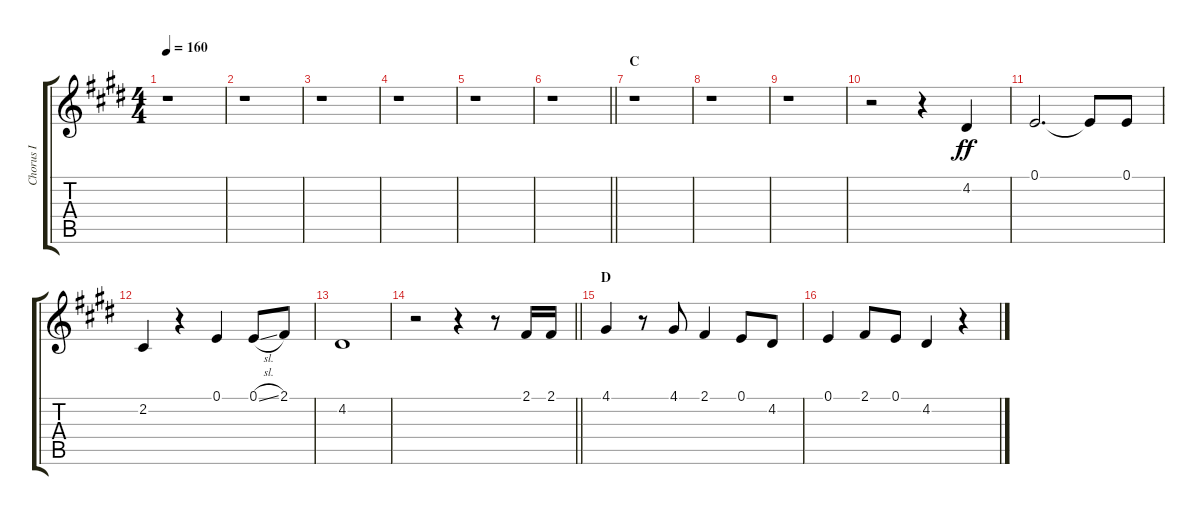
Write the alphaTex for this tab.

\track ("Chorus I" "Chorus I") {instrument voiceoohs}
\staff {score tabs}
\tuning (E4 B3 G3 D3 A2 E2) {hide}
\ts (4 4)
\tempo 160
\clef g2
\ks e
r.1{dy ff} |
r.1 |
r.1 |
r.1 |
r.1 |
\barLineRight lightlight
r.1 |
\section ("" "C")
r.1 |
r.1 |
r.1 |
r.2 r.4 4.2.4 |
0.1.2{d} 0.1{t}.8 0.1.8 |
2.2.4 r.4 0.1.4 0.1{sl}.8 2.1.8 |
4.2.1 |
\barLineRight lightlight
r.2 r.4 r.8 2.1.16 2.1.16 |
\section ("" "D")
4.1.4 r.8 4.1.8 2.1.4 0.1.8 4.2.8 |
0.1.4 2.1.8 0.1.8 4.2.4 r.4
